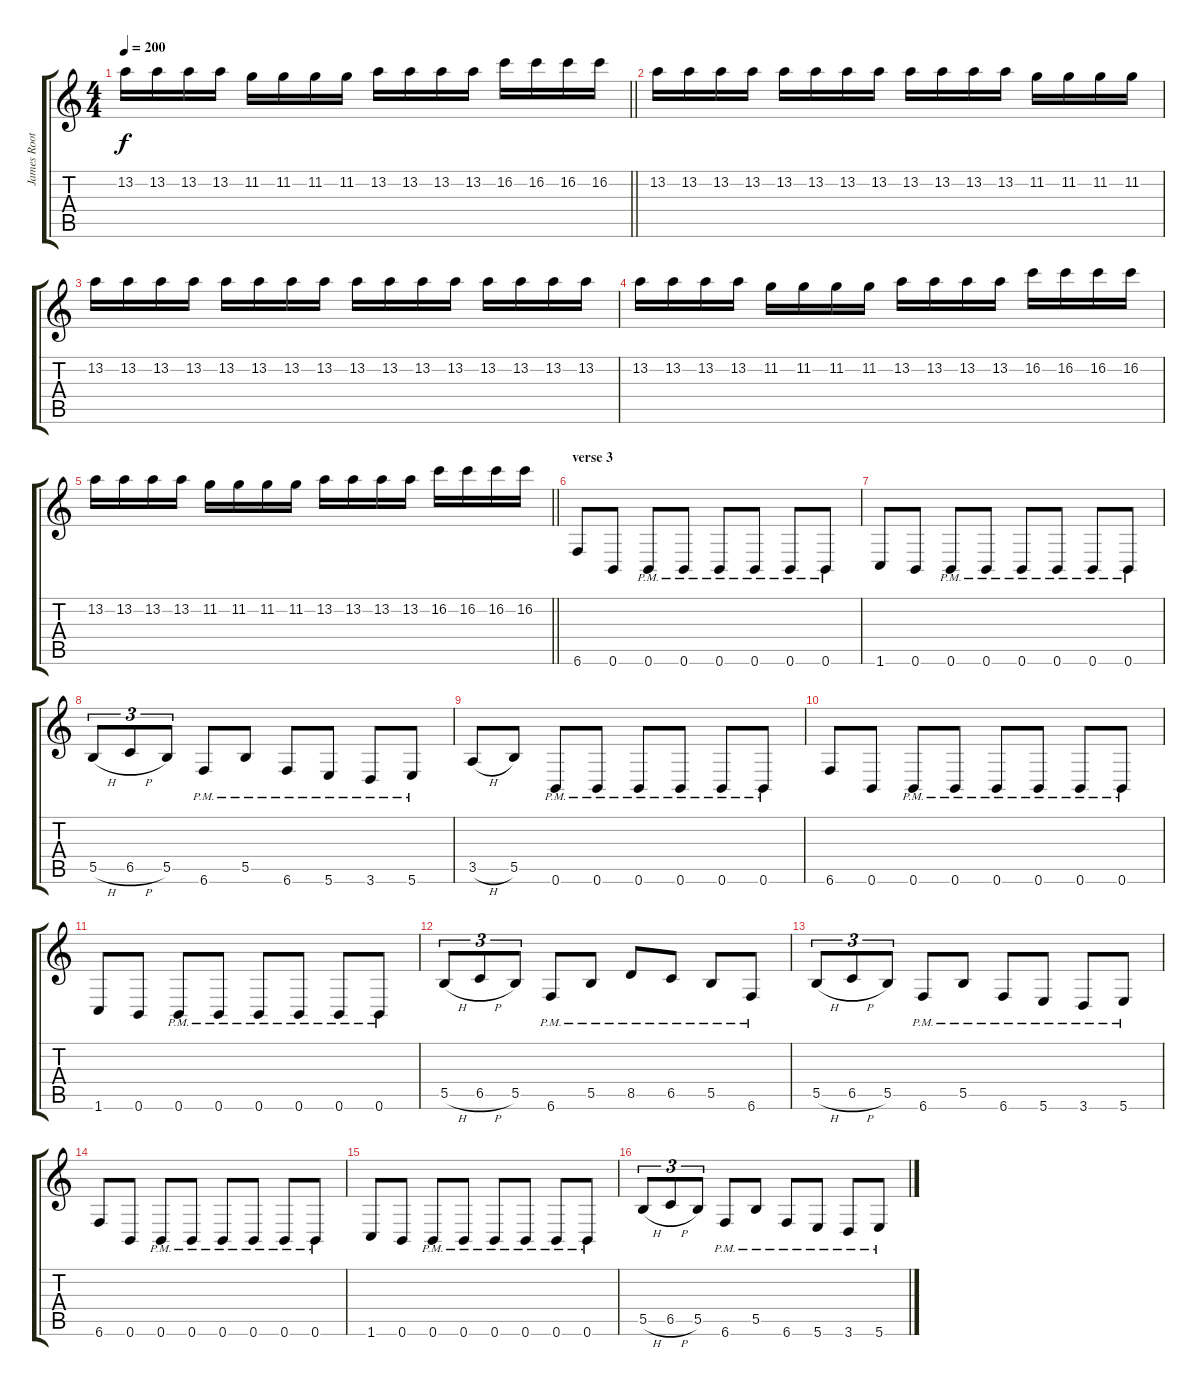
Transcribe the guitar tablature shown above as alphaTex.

\track ("James Root" "James Root") {instrument distortionguitar}
\staff {score tabs}
\tuning (Db4 Ab3 E3 B2 Gb2 B1) {hide}
\ts (4 4)
\tempo 200
\clef g2
\barLineRight lightlight
\ks c
13.2.16{dy f} 13.2.16 13.2.16 13.2.16 11.2.16 11.2.16 11.2.16 11.2.16 13.2.16 13.2.16 13.2.16 13.2.16 16.2.16 16.2.16 16.2.16 16.2.16 |
13.2.16 13.2.16 13.2.16 13.2.16 13.2.16 13.2.16 13.2.16 13.2.16 13.2.16 13.2.16 13.2.16 13.2.16 11.2.16 11.2.16 11.2.16 11.2.16 |
13.2.16 13.2.16 13.2.16 13.2.16 13.2.16 13.2.16 13.2.16 13.2.16 13.2.16 13.2.16 13.2.16 13.2.16 13.2.16 13.2.16 13.2.16 13.2.16 |
13.2.16 13.2.16 13.2.16 13.2.16 11.2.16 11.2.16 11.2.16 11.2.16 13.2.16 13.2.16 13.2.16 13.2.16 16.2.16 16.2.16 16.2.16 16.2.16 |
\barLineRight lightlight
13.2.16 13.2.16 13.2.16 13.2.16 11.2.16 11.2.16 11.2.16 11.2.16 13.2.16 13.2.16 13.2.16 13.2.16 16.2.16 16.2.16 16.2.16 16.2.16 |
\section ("" "verse 3")
6.6.8 0.6.8 0.6{pm}.8 0.6{pm}.8 0.6{pm}.8 0.6{pm}.8 0.6{pm}.8 0.6{pm}.8 |
1.6.8 0.6.8 0.6{pm}.8 0.6{pm}.8 0.6{pm}.8 0.6{pm}.8 0.6{pm}.8 0.6{pm}.8 |
5.5{h}.8{tu (3 2)} 6.5{h}.8{tu (3 2)} 5.5.8{tu (3 2)} 6.6{pm}.8 5.5{pm}.8 6.6{pm}.8 5.6{pm}.8 3.6{pm}.8 5.6{pm}.8 |
3.5{h}.8 5.5.8 0.6{pm}.8 0.6{pm}.8 0.6{pm}.8 0.6{pm}.8 0.6{pm}.8 0.6{pm}.8 |
6.6.8 0.6.8 0.6{pm}.8 0.6{pm}.8 0.6{pm}.8 0.6{pm}.8 0.6{pm}.8 0.6{pm}.8 |
1.6.8 0.6.8 0.6{pm}.8 0.6{pm}.8 0.6{pm}.8 0.6{pm}.8 0.6{pm}.8 0.6{pm}.8 |
5.5{h}.8{tu (3 2)} 6.5{h}.8{tu (3 2)} 5.5.8{tu (3 2)} 6.6{pm}.8 5.5{pm}.8 8.5{pm}.8 6.5{pm}.8 5.5{pm}.8 6.6{pm}.8 |
5.5{h}.8{tu (3 2)} 6.5{h}.8{tu (3 2)} 5.5.8{tu (3 2)} 6.6{pm}.8 5.5{pm}.8 6.6{pm}.8 5.6{pm}.8 3.6{pm}.8 5.6{pm}.8 |
6.6.8 0.6.8 0.6{pm}.8 0.6{pm}.8 0.6{pm}.8 0.6{pm}.8 0.6{pm}.8 0.6{pm}.8 |
1.6.8 0.6.8 0.6{pm}.8 0.6{pm}.8 0.6{pm}.8 0.6{pm}.8 0.6{pm}.8 0.6{pm}.8 |
5.5{h}.8{tu (3 2)} 6.5{h}.8{tu (3 2)} 5.5.8{tu (3 2)} 6.6{pm}.8 5.5{pm}.8 6.6{pm}.8 5.6{pm}.8 3.6{pm}.8 5.6{pm}.8
